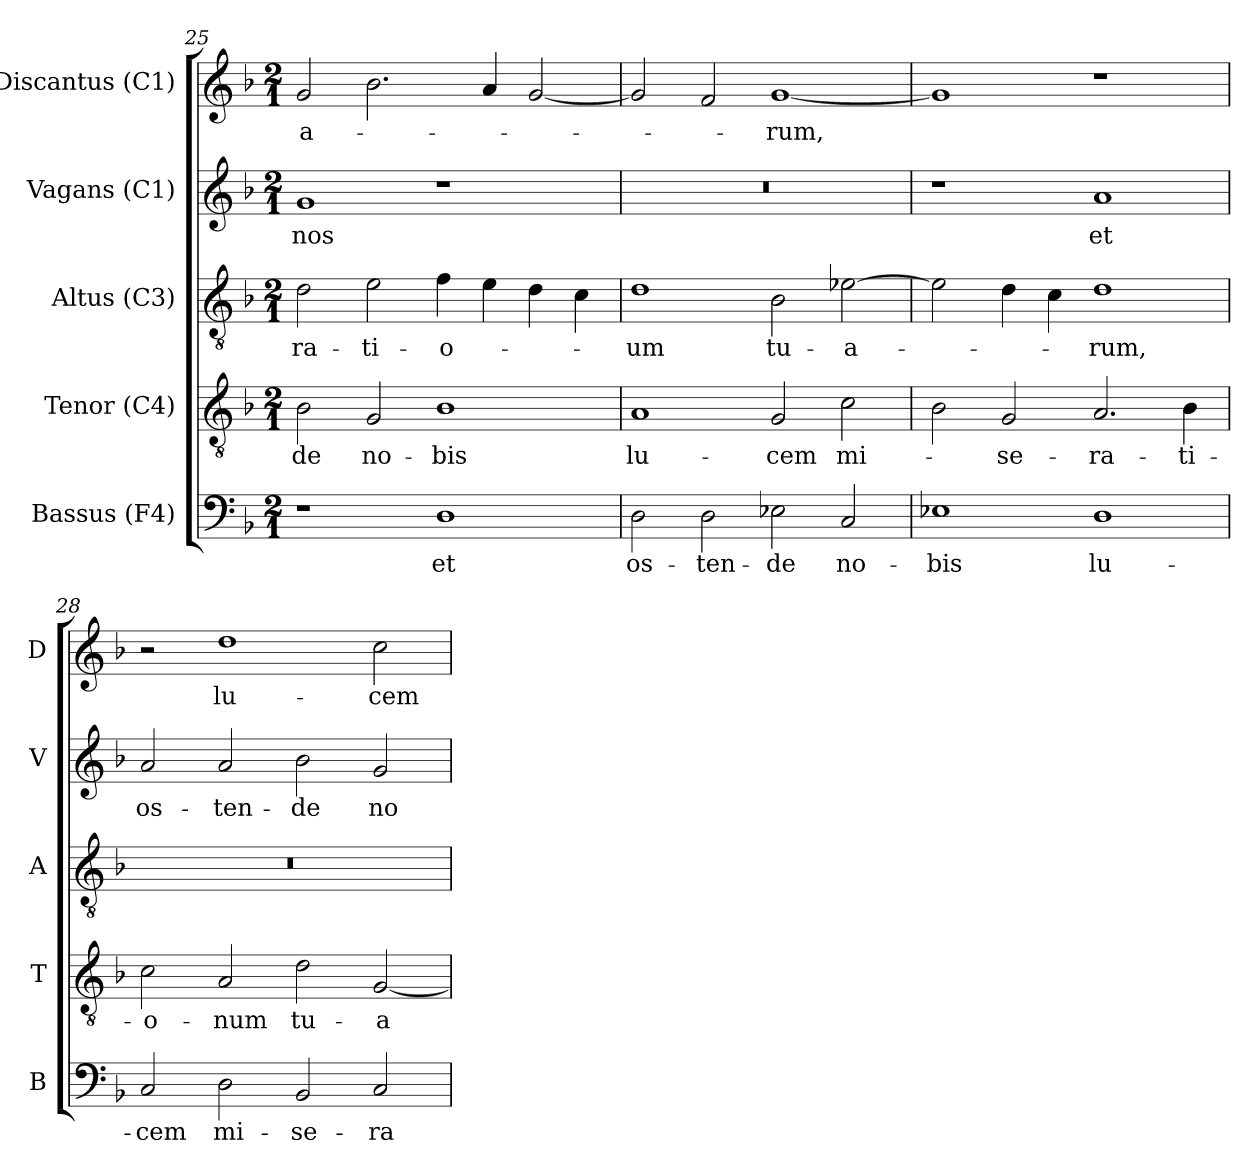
**kern	**text	**kern	**text	**kern	**text	**kern	**text	**kern	**text
*part5	*part5	*part4	*part4	*part3	*part3	*part2	*part2	*part1	*part1
*staff5	*staff5	*staff4	*staff4	*staff3	*staff3	*staff2	*staff2	*staff1	*staff1
*I"Bassus (F4)	*	*I"Tenor (C4)	*	*I"Altus (C3)	*	*I"Vagans (C1)	*	*I"Discantus (C1)	*
*I'B	*	*I'T	*	*I'A	*	*I'V	*	*I'D	*
*clefF4	*	*clefGv2	*	*clefGv2	*	*clefG2	*	*clefG2	*
*k[b-]	*	*k[b-]	*	*k[b-]	*	*k[b-]	*	*k[b-]	*
*F:	*	*F:	*	*F:	*	*F:	*	*F:	*
*M2/1	*	*M2/1	*	*M2/1	*	*M2/1	*	*M2/1	*
=25	=25	=25	=25	=25	=25	=25	=25	=25	=25
!	!	!	!LO:LY:b:color=#000000	!	!	!	!	!	!
!	!	!	!	!	!LO:LY:b:color=#000000	!	!	!	!
!	!	!	!	!	!	!	!LO:LY:b:color=#000000	!	!
!	!	!	!	!	!	!	!	!	!LO:LY:b:color=#000000
1r	.	2B-i\	-de	2di\	-ra-	1gi	nos	2gi/	-a-
!	!	!	!LO:LY:b:color=#000000	!	!	!	!	!	!
!	!	!	!	!	!LO:LY:b:color=#000000	!	!	!	!
.	.	2Gi/	no-	2ei\	-ti-	.	.	2.b-i\	.
!	!LO:LY:b:color=#000000	!	!	!	!	!	!	!	!
!	!	!	!LO:LY:b:color=#000000	!	!	!	!	!	!
!	!	!	!	!	!LO:LY:b:color=#000000	!	!	!	!
1Di	et	1B-i	-bis	4fi\	-o-	1r	.	.	.
.	.	.	.	4ei\	.	.	.	4ai/	.
.	.	.	.	4di\	.	.	.	[2gi/	.
.	.	.	.	4ci\	.	.	.	.	.
!!LO:LB:g=z
=26	=26	=26	=26	=26	=26	=26	=26	=26	=26
!	!LO:LY:b:color=#000000	!	!	!	!	!	!	!	!
!	!	!	!LO:LY:b:color=#000000	!	!	!	!	!	!
!	!	!	!	!	!LO:LY:b:color=#000000	!LO:N:vis=1	!	!	!
2Di\	os-	1Ai	lu-	1di	-um	0r	.	2gi/]	.
!	!LO:LY:b:color=#000000	!	!	!	!	!	!	!	!
2Di\	-ten-	.	.	.	.	.	.	2fi/	.
!	!LO:LY:b:color=#000000	!	!	!	!	!	!	!	!
!	!	!	!LO:LY:b:color=#000000	!	!	!	!	!	!
!	!	!	!	!	!LO:LY:b:color=#000000	!	!	!	!
!	!	!	!	!	!	!	!	!	!LO:LY:b:color=#000000
2E-i\	-de	2Gi/	-cem	2B-i\	tu-	.	.	[1gi	-rum,
!	!LO:LY:b:color=#000000	!	!	!	!	!	!	!	!
!	!	!	!LO:LY:b:color=#000000	!	!	!	!	!	!
!	!	!	!	!	!LO:LY:b:color=#000000	!	!	!	!
2Ci/	no-	2ci\	mi-	[2e-i\	-a-	.	.	.	.
=27	=27	=27	=27	=27	=27	=27	=27	=27	=27
!	!LO:LY:b:color=#000000	!	!	!	!	!	!	!	!
1E-i	-bis	2B-i\	.	2e-i\]	.	1r	.	1gi]	.
!	!	!	!LO:LY:b:color=#000000	!	!	!	!	!	!
.	.	2Gi/	-se-	4di\	.	.	.	.	.
.	.	.	.	4ci\	.	.	.	.	.
!	!LO:LY:b:color=#000000	!	!	!	!	!	!	!	!
!	!	!	!LO:LY:b:color=#000000	!	!	!	!	!	!
!	!	!	!	!	!LO:LY:b:color=#000000	!	!	!	!
!	!	!	!	!	!	!	!LO:LY:b:color=#000000	!	!
1Di	lu-	2.Ai/	-ra-	1di	-rum,	1ai	et	1r	.
!	!	!	!LO:LY:b:color=#000000	!	!	!	!	!	!
.	.	4B-i\	-ti-	.	.	.	.	.	.
=28	=28	=28	=28	=28	=28	=28	=28	=28	=28
!	!LO:LY:b:color=#000000	!	!	!	!	!	!	!	!
!	!	!	!LO:LY:b:color=#000000	!LO:N:vis=1	!	!	!	!	!
!	!	!	!	!	!	!	!LO:LY:b:color=#000000	!	!
2Ci/	-cem	2ci\	-o-	0r	.	2ai/	os-	2r	.
!	!LO:LY:b:color=#000000	!	!	!	!	!	!	!	!
!	!	!	!LO:LY:b:color=#000000	!	!	!	!	!	!
!	!	!	!	!	!	!	!LO:LY:b:color=#000000	!	!
!	!	!	!	!	!	!	!	!	!LO:LY:b:color=#000000
2Di\	mi-	2Ai/	-num	.	.	2ai/	-ten-	1ddi	lu-
!	!LO:LY:b:color=#000000	!	!	!	!	!	!	!	!
!	!	!	!LO:LY:b:color=#000000	!	!	!	!	!	!
!	!	!	!	!	!	!	!LO:LY:b:color=#000000	!	!
2BB-i/	-se-	2di\	tu-	.	.	2b-i\	-de	.	.
!	!LO:LY:b:color=#000000	!	!	!	!	!	!	!	!
!	!	!	!LO:LY:b:color=#000000	!	!	!	!	!	!
!	!	!	!	!	!	!	!LO:LY:b:color=#000000	!	!
!	!	!	!	!	!	!	!	!	!LO:LY:b:color=#000000
2Ci/	-ra-	[2Gi/	-a-	.	.	2gi/	no-	2cci\	-cem
=	=	=	=	=	=	=	=	=	=
*-	*-	*-	*-	*-	*-	*-	*-	*-	*-
